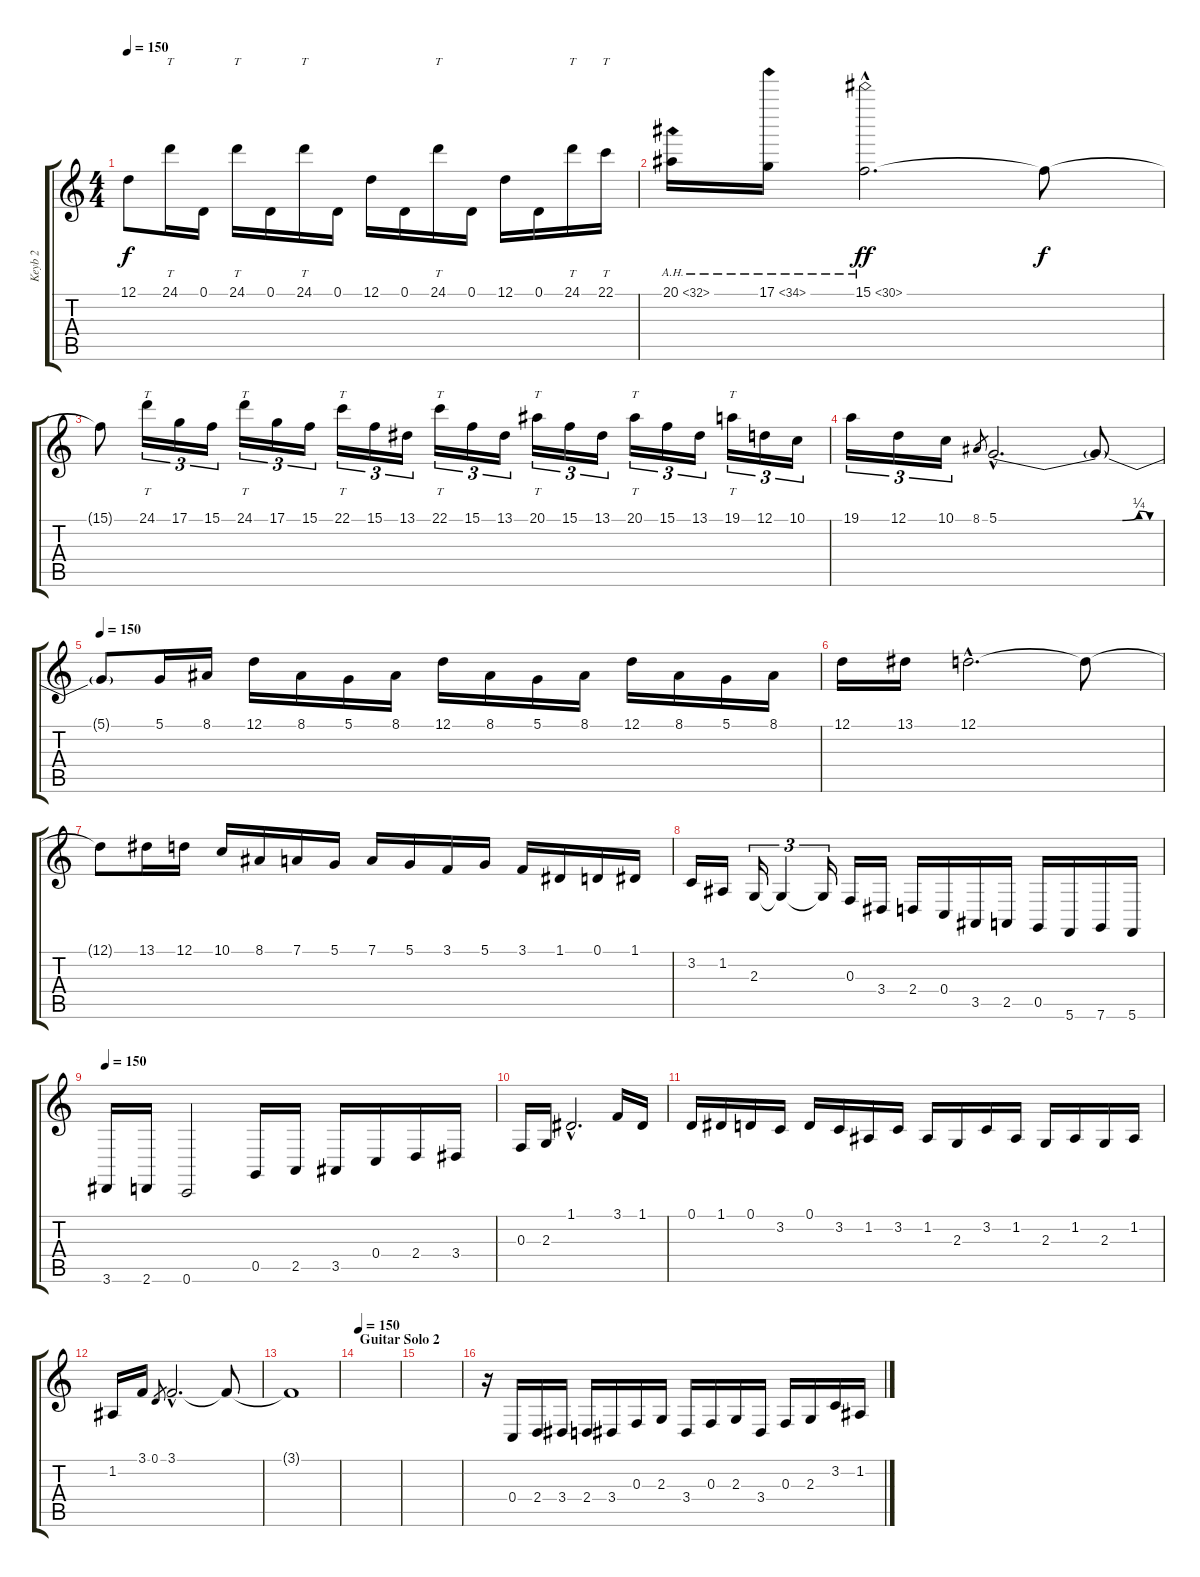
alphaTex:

\track ("Keyb 2" "Keyb 2") {instrument stringensemble2}
\staff {score tabs}
\tuning (D4 A3 F3 C3 G2 C2) {hide}
\ts (4 4)
\tempo 150
\clef g2
\ks c
12.1{t}.8{dy f} 24.1.16{tt} 0.1.16 24.1.16{tt} 0.1.16 24.1.16{tt} 0.1.16 12.1.16 0.1.16 24.1.16{tt} 0.1.16 12.1.16 0.1.16 24.1.16{tt} 22.1.16{tt} |
20.1{ah 12}.16 17.1{ah 17}.16 15.1{ah 15 hac}.2{d dy ff} 15.1{t}.8{dy f} |
15.1{t}.8 24.1.16{tt tu (3 2) balance 0} 17.1.16{tu (3 2)} 15.1.16{tu (3 2)} 24.1.16{tt tu (3 2)} 17.1.16{tu (3 2)} 15.1.16{tu (3 2)} 22.1.16{tt tu (3 2) balance 16} 15.1.16{tu (3 2)} 13.1.16{tu (3 2)} 22.1.16{tt tu (3 2)} 15.1.16{tu (3 2)} 13.1.16{tu (3 2)} 20.1.16{tt tu (3 2) balance 0} 15.1.16{tu (3 2)} 13.1.16{tu (3 2)} 20.1.16{tt tu (3 2)} 15.1.16{tu (3 2)} 13.1.16{tu (3 2)} 19.1.16{tt tu (3 2) balance 16} 12.1.16{tu (3 2)} 10.1.16{tu (3 2)} |
19.1.16{tu (3 2)} 12.1.16{tu (3 2)} 10.1.16{tu (3 2)} 8.1.8{gr} 5.1{be (custom 0 0 30 0 45 0 51 1 55 0 60 0) hac}.2{d balance 8} 5.1{t}.8 |
\tempo 150
5.1{t}.8 5.1.16 8.1.16 12.1.16 8.1.16 5.1.16 8.1.16 12.1.16 8.1.16 5.1.16 8.1.16 12.1.16 8.1.16 5.1.16 8.1.16 |
12.1.16 13.1.16 12.1{hac}.2{d} 12.1{t}.8 |
12.1{t}.8 13.1.16 12.1.16 10.1.16 8.1.16 7.1.16 5.1.16 7.1.16 5.1.16 3.1.16 5.1.16 3.1.16 1.1.16 0.1.16 1.1.16 |
3.2.16 1.2.16 2.3.16{tu (3 2)} 2.3{t}.4{tu (3 2)} 2.3{t}.16{tu (3 2)} 0.3.16 3.4.16 2.4.16 0.4.16 3.5.16 2.5.16 0.5.16 5.6.16 7.6.16 5.6.16 |
\tempo 150
3.6.16 2.6.16 0.6.2 0.5.16 2.5.16 3.5.16 0.4.16 2.4.16 3.4.16 |
0.3.16 2.3.16 1.1{hac}.2{d} 3.1.16 1.1.16 |
0.1.16 1.1.16 0.1.16 3.2.16 0.1.16 3.2.16 1.2.16 3.2.16 1.2.16 2.3.16 3.2.16 1.2.16 2.3.16 1.2.16 2.3.16 1.2.16 |
1.2.16 3.1.16 0.1.8{gr} 3.1{hac}.2{d} 3.1{t}.8 |
3.1{t}.1{volume 0} |
\section ("" "Guitar Solo 2")
\tempo 150
|
|
r.16{volume 12 balance 8 instrument overdrivenguitar} 0.4.16 2.4.16 3.4.16 2.4.16 3.4.16 0.3.16 2.3.16 3.4.16 0.3.16 2.3.16 3.4.16 0.3.16 2.3.16 3.2.16 1.2.16
